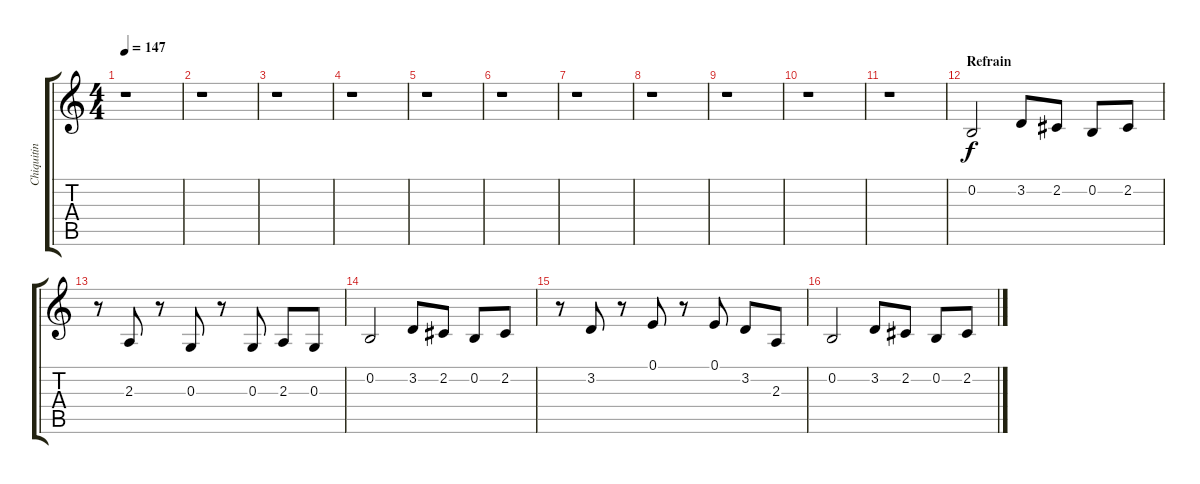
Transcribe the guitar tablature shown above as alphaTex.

\track ("Chiquitin" "Chiquitin") {instrument trumpet}
\staff {score tabs}
\tuning (E4 B3 G3 D3 A2 E2) {hide}
\ts (4 4)
\tempo 147
\clef g2
\ks c
r.1{dy f} |
r.1 |
r.1 |
r.1 |
r.1 |
r.1 |
r.1 |
r.1 |
r.1 |
r.1 |
r.1 |
\section ("" "Refrain")
0.2.2 3.2.8 2.2.8 0.2.8 2.2.8 |
r.8 2.3.8 r.8 0.3.8 r.8 0.3.8 2.3.8 0.3.8 |
0.2.2 3.2.8 2.2.8 0.2.8 2.2.8 |
r.8 3.2.8 r.8 0.1.8 r.8 0.1.8 3.2.8 2.3.8 |
0.2.2 3.2.8 2.2.8 0.2.8 2.2.8
